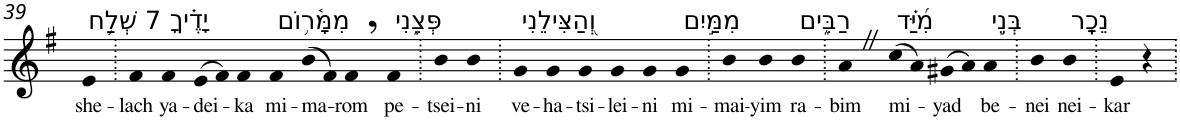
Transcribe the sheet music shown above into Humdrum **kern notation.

**kern	**text
*part1	*part1
*staff1	*staff1
*I"Piano	*
*I'Pno	*
!!LO:PB:g=z
*clefG2	*
*k[f#]	*
*G:	*
=39	=39
!LO:TX:a:t=7 שְׁלַ֥ח	!
!	!LO:LY:b
4e	she-
=40.	=40.
!	!LO:LY:b
4f#	-lach
!LO:TX:a:t=יָדֶ֗יךָ	!
!	!LO:LY:b
4f#	ya-
!	!LO:LY:b
(>8e	-dei-
8f#)	.
!	!LO:LY:b
4f#	-ka
!LO:TX:a:t=מִמָּ֫ר֥וֹם	!
!	!LO:LY:b
4f#	mi-
!	!LO:LY:b
(>8b	-ma-
8f#)	.
!	!LO:LY:b
4f#,	-rom
!LO:TX:a:t=פְּצֵ֣נִי	!
!	!LO:LY:b
4f#	pe-
=41.	=41.
!	!LO:LY:b
4b	-tsei-
!	!LO:LY:b
4b	-ni
=42.	=42.
!LO:TX:a:t=וְ֭הַצִּילֵנִי	!
!	!LO:LY:b
4g	ve-
!	!LO:LY:b
4g	-ha-
!	!LO:LY:b
4g	-tsi-
!	!LO:LY:b
4g	-lei-
!	!LO:LY:b
4g	-ni
!LO:TX:a:t=מִמַּ֣יִם	!
!	!LO:LY:b
4g	mi-
=43.	=43.
!	!LO:LY:b
4b	-mai-
!	!LO:LY:b
4b	-yim
!LO:TX:a:t=רַבִּ֑ים	!
!	!LO:LY:b
4b	ra-
=44.	=44.
!	!LO:LY:b
4aZ	-bim
!LO:TX:a:t=מִ֝יַּ֗ד	!
!	!LO:LY:b
(>8cc	mi-
8a)	.
!	!LO:LY:b
(>8g#X	-yad
8a)	.
!LO:TX:a:t=בְּנֵ֣י	!
!	!LO:LY:b
4a	be-
=45.	=45.
!	!LO:LY:b
4b	-nei
!LO:TX:a:t=נֵכָֽר	!
!	!LO:LY:b
4b	nei-
=46.	=46.
!	!LO:LY:b
4e	-kar
4r	.
=.	=.
*-	*-
